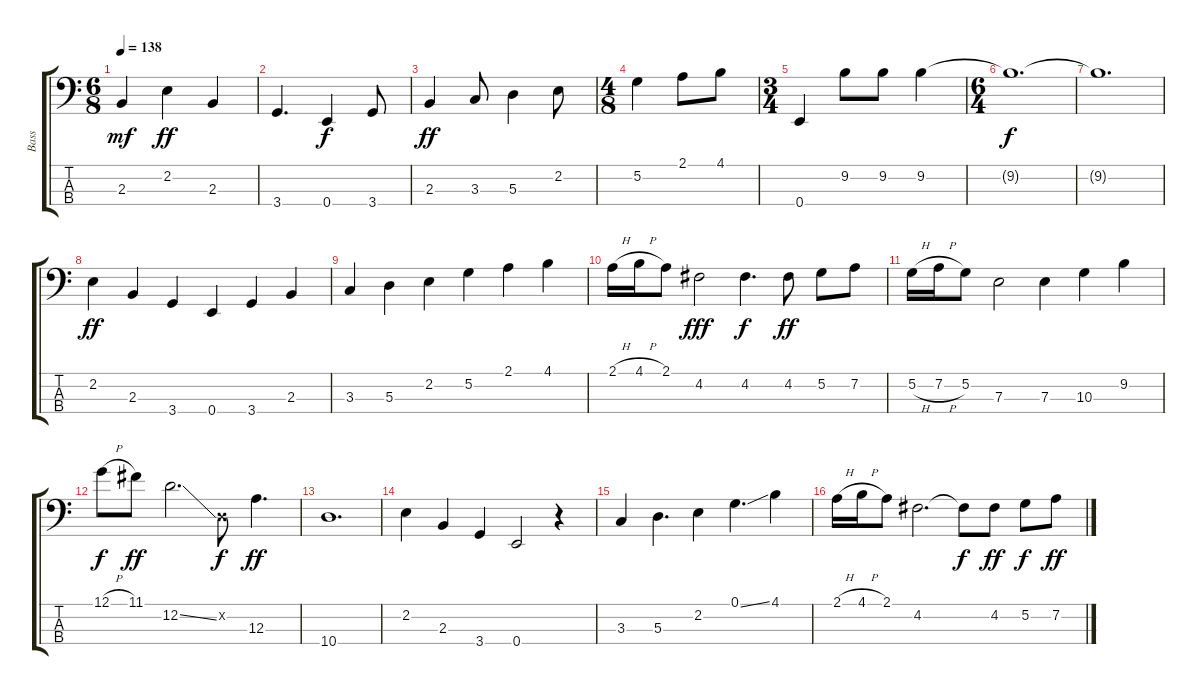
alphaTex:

\track ("Bass" "Bass") {instrument fretlessbass}
\staff {score tabs}
\tuning (G2 D2 A1 E1) {hide}
\ts (6 8)
\tempo 138
\clef f4
\ks c
2.3.4{dy mf} 2.2.4{dy ff} 2.3.4 |
3.4.4{d} 0.4.4{dy f} 3.4.8 |
2.3.4{dy ff} 3.3.8 5.3.4 2.2.8 |
\ts (4 8)
5.2.4 2.1.8 4.1.8 |
\ts (3 4)
0.4.4 9.2.8 9.2.8 9.2.4 |
\ts (6 4)
9.2{t}.1{d dy f} |
9.2{t}.1{d} |
2.2.4{dy ff} 2.3.4 3.4.4 0.4.4 3.4.4 2.3.4 |
3.3.4 5.3.4 2.2.4 5.2.4 2.1.4 4.1.4 |
2.1{h}.16 4.1{h}.16 2.1.8 4.2.2{dy fff} 4.2.4{d dy f} 4.2.8{dy ff} 5.2.8 7.2.8 |
5.2{h}.16 7.2{h}.16 5.2.8 7.3.2 7.3.4 10.3.4 9.2.4 |
12.1{h}.8{dy f} 11.1.8{dy ff} 12.2{ss}.2{d} 0.2{x}.8{dy f} 12.3.4{d dy ff} |
10.4.1{d} |
2.2.4 2.3.4 3.4.4 0.4.2 r.4 |
3.3.4 5.3.4{d} 2.2.4 0.1{ss}.4{d} 4.1.4 |
2.1{h}.16 4.1{h}.16 2.1.8 4.2.2{d} 4.2{t}.8{dy f} 4.2.8{dy ff} 5.2.8{dy f} 7.2.8{dy ff}
